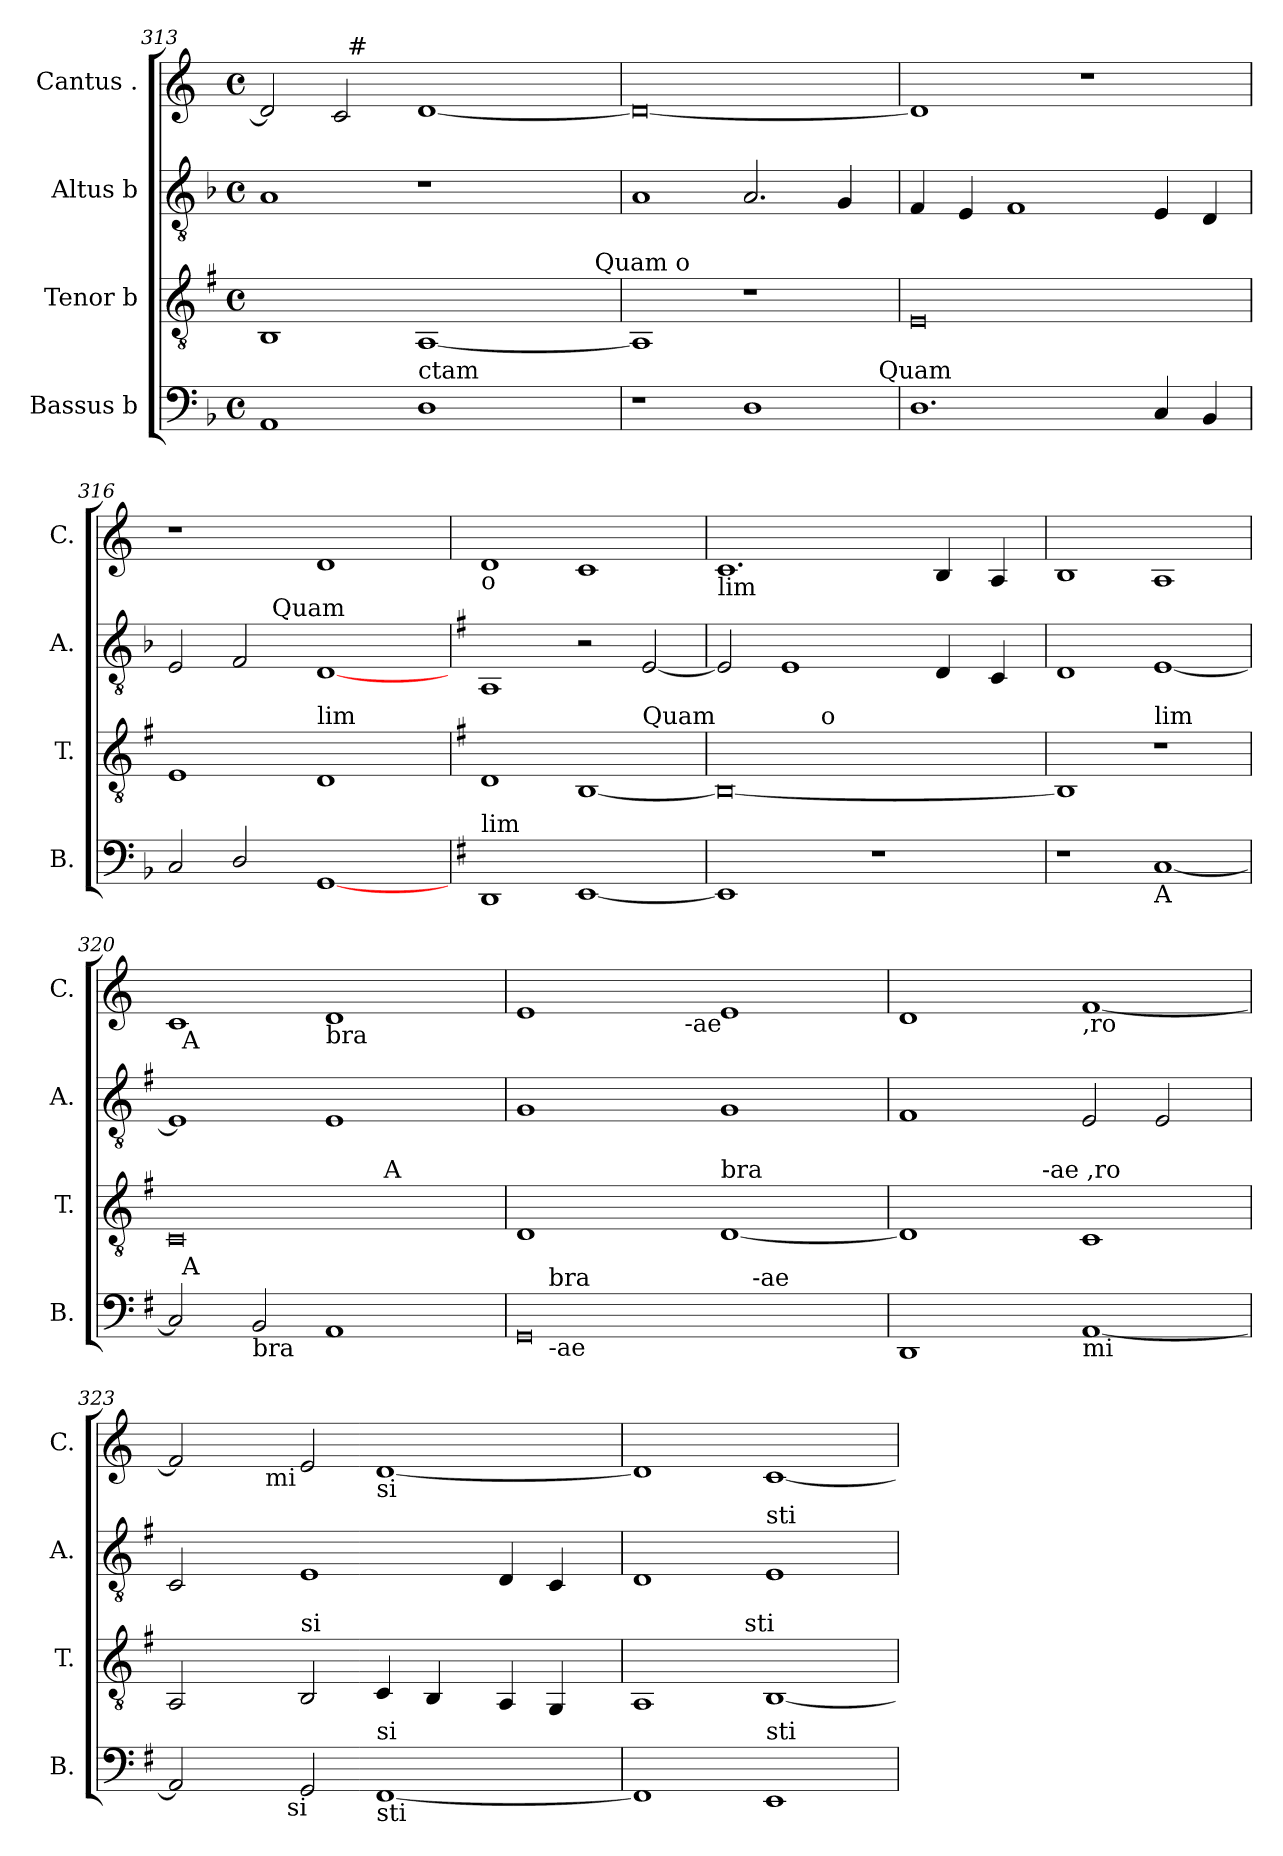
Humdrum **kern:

**kern	**kern	**kern	**kern
*part4	*part3	*part2	*part1
*staff4	*staff3	*staff2	*staff1
*I"Bassus b	*I"Tenor b	*I"Altus b	*I"Cantus .
*I'B.	*I'T.	*I'A.	*I'C.
*clefF4	*clefGv2	*clefGv2	*clefG2
*ITrd4c7	*ITrd-3c-5	*ITrd-3c-5	*
*k[b-e-]	*k[]	*k[b-e-]	*k[]
*B-:	*C:	*B-:	*C:
*M4/4	*M4/4	*M4/4	*M4/4
*met(c)	*met(c)	*met(c)	*met(c)
=313	=313	=313	=313
*	*^	*	*^
1DD	1E	1ryy	1d	2d/]	2ryy
.	.	.	.	2c/	32ryy
!	!	!	!	!	!LO:TX:a:t=#
.	.	.	.	.	1ryy
!LO:TX:a:t=ctam	!	!	!	!	!
1GG	[<1D	2ryy	1r	[<1d	.
.	.	4ryy	.	.	.
.	.	.	.	.	4...ryy
.	.	8ryy	.	.	.
.	.	32ryy	.	.	.
!	!	!LO:TX:a:t=Quam o	!	!	!
.	.	16.ryy	.	.	.
*	*v	*v	*	*v	*v
=314	=314	=314	=314
*^	*	*	*
1r	1ryy	1D]	1d	0d_
1GG	2...ryy	1r	2.d/	.
.	.	.	4c/	.
!	!LO:TX:a:t=Quam	!	!	!
.	16ryy	.	.	.
*v	*v	*	*	*
=315	=315	=315	=315
1.GG	0A	4B-/	1d]
.	.	4A/	.
.	.	1B-	.
.	.	.	1r
4FF/	.	4A/	.
4EE-/	.	4G/	.
=316	=316	=316	=316
*	*	*^	*
2FF/	1A	2A/	2ryy	1r
2GG/	.	2B-/	8..ryy	.
!	!	!	!LO:TX:a:t=Quam	!
.	.	.	1ryy	.
!	!LO:TX:a:t=lim	!	!	!
[>1CC	1G	[>1G	.	1d
.	.	.	4ryy	.
.	.	.	32ryy	.
*	*	*v	*v	*
!!LO:PB:g=z
=317	=317	=317	=317
*k[]	*	*k[]	*
*C:	*	*C:	*
*	*	*^	*
!	!	!	!	!LO:TX:b:t=o
!LO:TX:a:t=lim	!	!	!	!
*	*^	*v	*v	*
1GGG	1G	1.ryy	1D	1d
[<1AAA	[<1E	.	2r	1c
!	!	!LO:TX:a:t=Quam	!	!
.	.	2ryy	[<2A/	.
=318	=318	=318	=318	=318
!	!	!	!	!LO:TX:b:t=lim
1AAA]	0E_	2ryy	2A/]	1.c
.	.	8ryy	1A	.
.	.	32ryy	.	.
!	!	!LO:TX:a:t=o	!	!
.	.	1ryy	.	.
1r	.	.	.	.
.	.	.	4G/	4B/
.	.	4ryy	.	.
.	.	.	4F/	4A/
.	.	16.ryy	.	.
*	*v	*v	*	*
=319	=319	=319	=319
1r	1E]	1G	1B
!	!LO:TX:a:t=lim	!	!
!LO:TX:b:t=A	!	!	!
[>1FF	1r	[<1A	1A
=320	=320	=320	=320
*^	*^	*	*^
2FF/]	32ryy	0F	1ryy	1A]	1c	32ryy
!	!	!	!	!	!	!LO:TX:b:t=A
!	!LO:TX:a:t=A	!	!	!	!	!
.	1ryy	.	.	.	.	1ryy
!LO:TX:b:t=bra	!	!	!	!	!	!
2EE/	.	.	.	.	.	.
!	!	!	!	!	!LO:TX:b:t=bra	!
1DD	.	.	4ryy	1A	1d	.
.	2ryy	.	.	.	.	2ryy
!	!	!	!LO:TX:a:t=A	!	!	!
.	.	.	2.ryy	.	.	.
.	4...ryy	.	.	.	.	4...ryy
*	*	*v	*v	*	*	*
=321	=321	=321	=321	=321	=321
*	*^	*	*	*	*
0CC	8ryy	1ryy	1G	1c	1e	2ryy
!	!LO:TX:a:t=bra	!	!	!	!	!
!	!LO:TX:b:t=-ae	!	!	!	!	!
.	1...ryy	.	.	.	.	.
.	.	.	.	.	.	4ryy
.	.	.	.	.	.	16.ryy
!	!	!	!	!	!	!LO:TX:b:t=-ae
.	.	.	.	.	.	1ryy
!	!	!	!LO:TX:a:t=bra	!	!	!
.	.	8ryy	[<1G	1c	1e	.
!	!	!LO:TX:a:t=-ae	!	!	!	!
.	.	2..ryy	.	.	.	.
.	.	.	.	.	.	8ryy
.	.	.	.	.	.	32ryy
=322	=322	=322	=322	=322	=322	=322
!LO:TX:b:t=,ro	!	!	!	!	!	!
*v	*v	*v	*^	*	*v	*v
1GGG	1G]	2ryy	1B	1d
.	.	4ryy	.	.
.	.	16ryy	.	.
!	!	!LO:TX:a:t=-ae ,ro	!	!
.	.	1ryy	.	.
!	!	!	!	!LO:TX:b:t=,ro
!LO:TX:b:t=mi	!	!	!	!
[<1DD	1F	.	2A/	[<1f
.	.	.	2A/	.
.	.	8.ryy	.	.
=323	=323	=323	=323	=323
!	!LO:TX:a:t=mi	!	!	!
!LO:TX:a:t=,ro-mi	!	!	!	!
*^	*v	*v	*	*^
2DD/]	4...ryy	2D/	2F/	2f/]	4ryy
.	.	.	.	.	8ryy
.	.	.	.	.	32ryy
!	!	!	!	!	!LO:TX:b:t=mi
.	.	.	.	.	1ryy
!	!LO:TX:b:t=si	!	!	!	!
.	1ryy	.	.	.	.
!	!	!LO:TX:a:t=si	!	!	!
2CC/	.	2E/	1A	2e/	.
!	!	!	!	!LO:TX:b:t=si	!
!LO:TX:b:t=sti	!	!	!	!	!
!LO:TX:a:t=si	!	!	!	!	!
[<1BBB	.	4F/	.	[<1d	.
.	.	4E/	.	.	.
.	.	.	.	.	2ryy
.	2ryy	.	.	.	.
.	.	4D/	4G/	.	.
.	.	4C/	4F/	.	.
.	.	.	.	.	16.ryy
.	32ryy	.	.	.	.
*v	*v	*	*	*v	*v
!!LO:LB:g=z
=324	=324	=324	=324
*	*^	*	*
1BBB]	1D	2...ryy	1G	1d]
!	!	!LO:TX:a:t=sti	!	!
.	.	1ryy	.	.
!	!	!	!LO:TX:a:t=sti	!
!LO:TX:a:t=sti	!	!	!	!
1AAA	[<1E	.	1A	[<1c
.	.	16ryy	.	.
*	*v	*v	*	*
=	=	=	=
*-	*-	*-	*-
